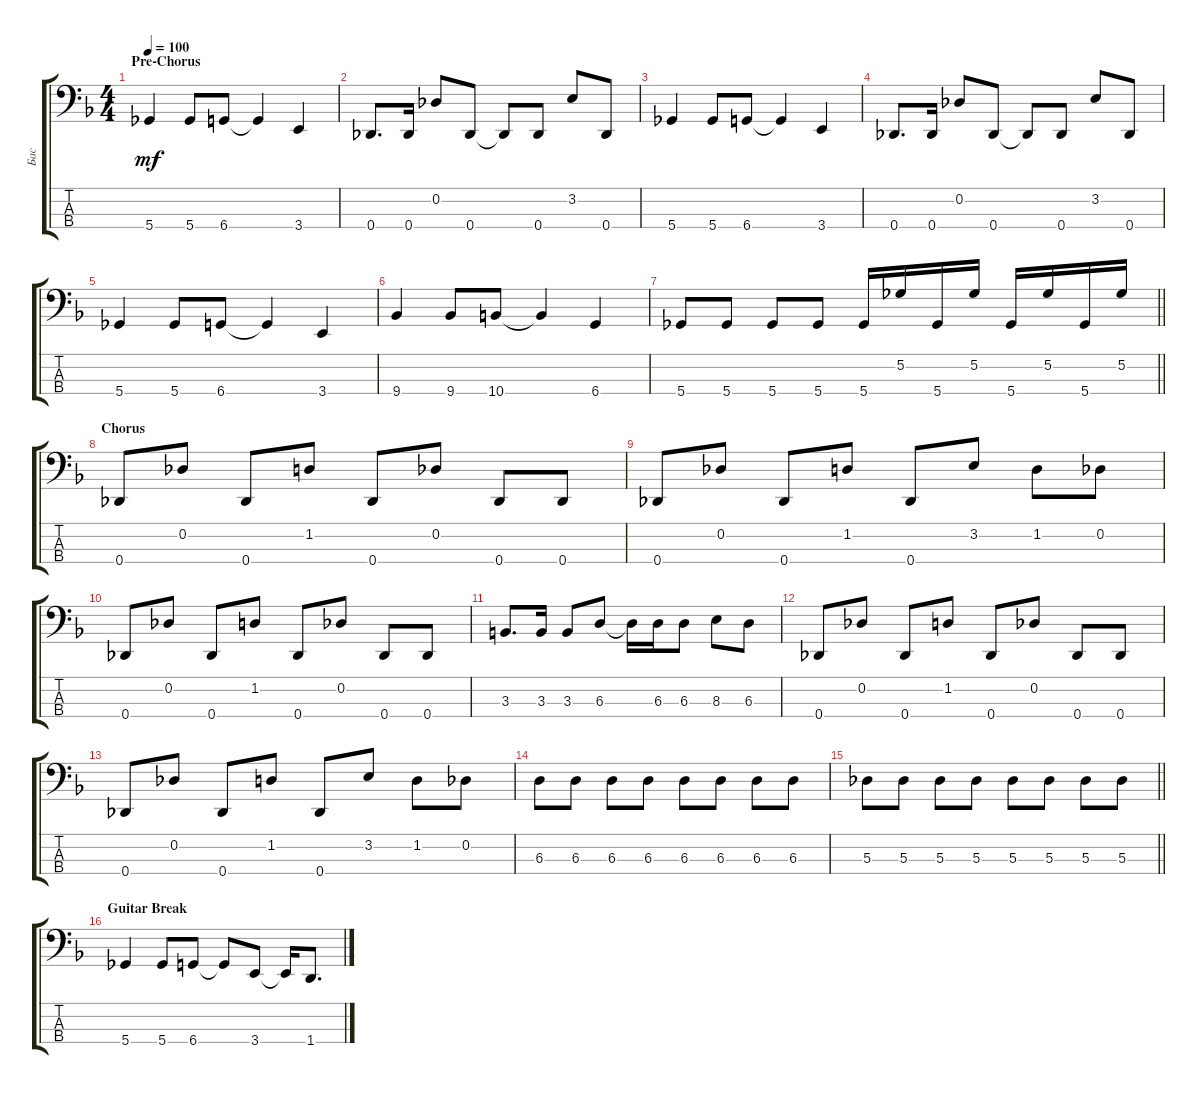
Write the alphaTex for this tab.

\track ("Бас" "Бас") {instrument electricbassfinger}
\staff {score tabs}
\tuning (Gb2 Db2 Ab1 Db1) {hide}
\ts (4 4)
\section ("" "Pre-Chorus")
\tempo 100
\clef f4
\ks dminor
5.4.4{dy mf} 5.4.8 6.4.8 6.4{t}.4 3.4.4 |
0.4.8{d} 0.4.16 0.2.8 0.4.8 0.4{t}.8 0.4.8 3.2.8 0.4.8 |
5.4.4 5.4.8 6.4.8 6.4{t}.4 3.4.4 |
0.4.8{d} 0.4.16 0.2.8 0.4.8 0.4{t}.8 0.4.8 3.2.8 0.4.8 |
5.4.4 5.4.8 6.4.8 6.4{t}.4 3.4.4 |
9.4.4 9.4.8 10.4.8 10.4{t}.4 6.4.4 |
\barLineRight lightlight
5.4.8 5.4.8 5.4.8 5.4.8 5.4.16 5.2.16 5.4.16 5.2.16 5.4.16 5.2.16 5.4.16 5.2.16 |
\section ("" "Chorus")
0.4.8 0.2.8 0.4.8 1.2.8 0.4.8 0.2.8 0.4.8 0.4.8 |
0.4.8 0.2.8 0.4.8 1.2.8 0.4.8 3.2.8 1.2.8 0.2.8 |
0.4.8 0.2.8 0.4.8 1.2.8 0.4.8 0.2.8 0.4.8 0.4.8 |
3.3.8{d} 3.3.16 3.3.8 6.3.8 6.3{t}.16 6.3.16 6.3.8 8.3.8 6.3.8 |
0.4.8 0.2.8 0.4.8 1.2.8 0.4.8 0.2.8 0.4.8 0.4.8 |
0.4.8 0.2.8 0.4.8 1.2.8 0.4.8 3.2.8 1.2.8 0.2.8 |
6.3.8 6.3.8 6.3.8 6.3.8 6.3.8 6.3.8 6.3.8 6.3.8 |
\barLineRight lightlight
5.3.8 5.3.8 5.3.8 5.3.8 5.3.8 5.3.8 5.3.8 5.3.8 |
\section ("" "Guitar Break")
5.4.4 5.4.8 6.4.8 6.4{t}.8 3.4.8 3.4{t}.16 1.4.8{d}
